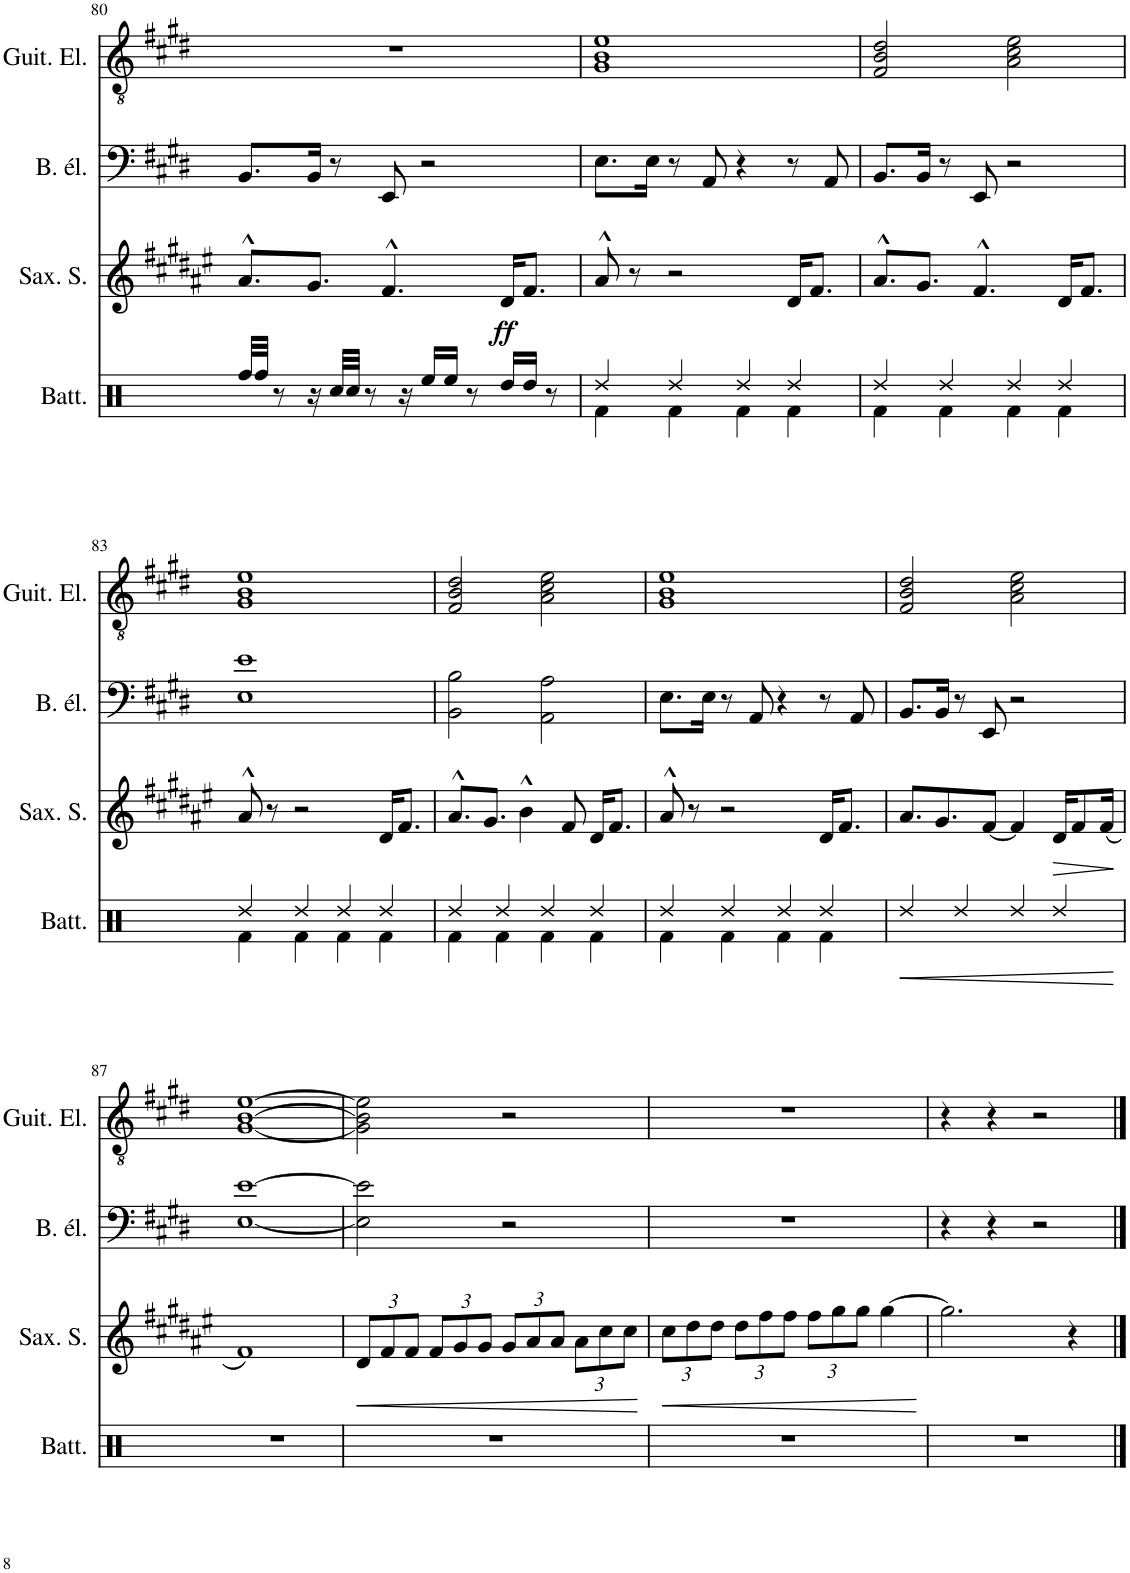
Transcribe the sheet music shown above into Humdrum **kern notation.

**kern	**dynam	**kern	**dynam	**kern	**kern
*part4	*part4	*part3	*part3	*part2	*part1
*staff4	*staff4	*staff3	*staff3	*staff2	*staff1
*I"Batterie	*	*I"Saxophone soprano	*	*I"Basse électrique	*I"Guitare électrique
*I'Batt.	*	*I'Sax. S.	*	*I'B. él.	*I'Guit. El.
!!LO:PB:g=z
*clefX	*	*clefG2	*	*clefF4	*clefGv2
*	*	*Trd1c2	*	*Trd7c12	*
*k[]	*	*k[f#c#g#d#a#e#]	*	*k[f#c#g#d#]	*k[f#c#g#d#]
*M2/2	*	*M2/2	*	*M2/2	*M2/2
*met(c|)	*	*met(c|)	*	*met(c|)	*met(c|)
=80	=80	=80	=80	=80	=80
32Rff/LLL	.	8.a#^^/L	.	8.BB/L	1r
32Rff/JJJ	.	.	.	.	.
8r	.	.	.	.	.
16r	.	8.g#/J	.	16BB/Jk	.
32Rcc/LLL	.	.	.	8r	.
32Rcc/JJJ	.	.	.	.	.
8r	.	.	.	.	.
.	.	4.f#^^/	.	8EE/	.
16r	.	.	.	.	.
16Ree/LL	.	.	.	2r	.
16Ree/JJ	.	.	.	.	.
8r	.	.	.	.	.
!	!	!	!LO:DY:b	!	!
16Rdd/LL	.	16d#/KL	ff	.	.
16Rdd/JJ	.	8.f#/J	.	.	.
8r	.	.	.	.	.
=81	=81	=81	=81	=81	=81
*^	*	*	*	*	*
4Rdd/	4Rf\	.	8a#^^/	.	8.E\L	1G# 1B 1e
.	.	.	8r	.	.	.
.	.	.	.	.	16E\Jk	.
4Rdd/	4Rf\	.	2r	.	8r	.
.	.	.	.	.	8AA/	.
4Rdd/	4Rf\	.	.	.	4r	.
4Rdd/	4Rf\	.	16d#/KL	.	8r	.
.	.	.	8.f#/J	.	.	.
.	.	.	.	.	8AA/	.
=82	=82	=82	=82	=82	=82	=82
4Rdd/	4Rf\	.	8.a#^^/L	.	8.BB/L	2F#/ 2B/ 2d#/
.	.	.	8.g#/J	.	16BB/Jk	.
4Rdd/	4Rf\	.	.	.	8r	.
.	.	.	4.f#^^/	.	8EE/	.
4Rdd/	4Rf\	.	.	.	2r	2A\ 2c#\ 2e\
4Rdd/	4Rf\	.	16d#/KL	.	.	.
.	.	.	8.f#/J	.	.	.
!!LO:LB:g=z
=83	=83	=83	=83	=83	=83	=83
4Rdd/	4Rf\	.	8a#^^/	.	1E 1e	1G# 1B 1e
.	.	.	8r	.	.	.
4Rdd/	4Rf\	.	2r	.	.	.
4Rdd/	4Rf\	.	.	.	.	.
4Rdd/	4Rf\	.	16d#/KL	.	.	.
.	.	.	8.f#/J	.	.	.
=84	=84	=84	=84	=84	=84	=84
4Rdd/	4Rf\	.	8.a#^^/L	.	2BB\ 2B\	2F#/ 2B/ 2d#/
.	.	.	8.g#/J	.	.	.
4Rdd/	4Rf\	.	.	.	.	.
.	.	.	4b^^\	.	.	.
4Rdd/	4Rf\	.	.	.	2AA\ 2A\	2A\ 2c#\ 2e\
.	.	.	8f#/	.	.	.
4Rdd/	4Rf\	.	16d#/KL	.	.	.
.	.	.	8.f#/J	.	.	.
=85	=85	=85	=85	=85	=85	=85
4Rdd/	4Rf\	.	8a#^^/	.	8.E\L	1G# 1B 1e
.	.	.	8r	.	.	.
.	.	.	.	.	16E\Jk	.
4Rdd/	4Rf\	.	2r	.	8r	.
.	.	.	.	.	8AA/	.
4Rdd/	4Rf\	.	.	.	4r	.
4Rdd/	4Rf\	.	16d#/KL	.	8r	.
.	.	.	8.f#/J	.	.	.
.	.	.	.	.	8AA/	.
*v	*v	*	*	*	*	*
=86	=86	=86	=86	=86	=86
!	!LO:HP:b	!	!	!	!
4Rdd/	<	8.a#/L	.	8.BB/L	2F#/ 2B/ 2d#/
.	.	8.g#/	.	16BB/Jk	.
4Rdd/	.	.	.	8r	.
.	.	[8f#/J	.	8EE/	.
4Rdd/	.	4f#/]	.	2r	2A\ 2c#\ 2e\
!	!	!	!LO:HP:b	!	!
4Rdd/	.	16d#/KL	>	.	.
.	.	8f#/	.	.	.
.	.	(16f#/Jk	.	.	.
.	[	.	]	.	.
!!LO:LB:g=z
=87	=87	=87	=87	=87	=87
1r	.	1f#)	.	[1E [1e	[1G# [1B [1e
=88	=88	=88	=88	=88	=88
*	*	*Xbrackettup	*	*	*
!	!	!	!LO:HP:b	!	!
1r	.	12d#/L	<	2E\] 2e\]	2G#\] 2B\] 2e\]
.	.	12f#/	.	.	.
.	.	12f#/J	.	.	.
.	.	12f#/L	.	.	.
.	.	12g#/	.	.	.
.	.	12g#/J	.	.	.
.	.	12g#/L	.	2r	2r
.	.	12a#/	.	.	.
.	.	12a#/J	.	.	.
.	.	12a#\L	.	.	.
.	.	12cc#\	.	.	.
.	.	12cc#\J	.	.	.
.	.	.	[	.	.
=89	=89	=89	=89	=89	=89
!	!	!	!LO:HP:b	!	!
1r	.	12cc#\L	<	1r	1r
.	.	12dd#\	.	.	.
.	.	12dd#\J	.	.	.
.	.	12dd#\L	.	.	.
.	.	12ff#\	.	.	.
.	.	12ff#\J	.	.	.
.	.	12ff#\L	.	.	.
.	.	12gg#\	.	.	.
.	.	12gg#\J	.	.	.
.	.	[4gg#\	.	.	.
.	.	.	[	.	.
=90	=90	=90	=90	=90	=90
1r	.	2.gg#\]	.	4r	4r
.	.	.	.	4r	4r
.	.	.	.	2r	2r
.	.	4r	.	.	.
==	==	==	==	==	==
*-	*-	*-	*-	*-	*-
